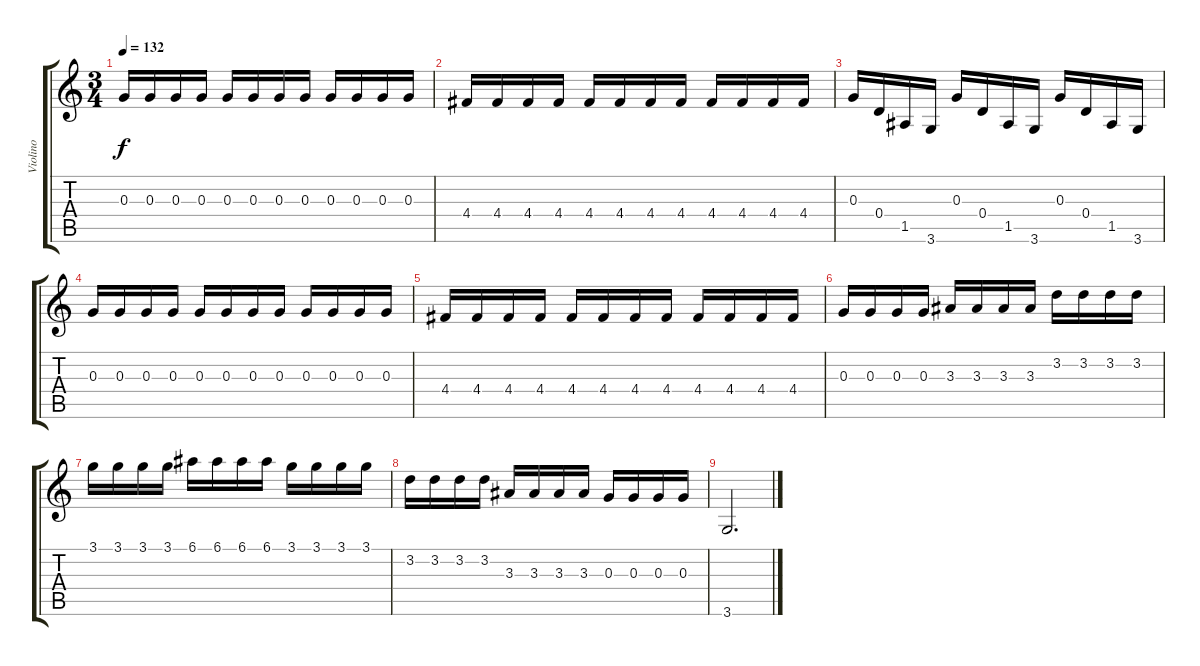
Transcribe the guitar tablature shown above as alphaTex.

\track ("Violino" "Violino") {instrument distortionguitar}
\staff {score tabs}
\tuning (E4 B3 G3 D3 A2 E2) {hide}
\ts (3 4)
\tempo 132
\clef g2
\ks c
0.3.16{dy f} 0.3.16 0.3.16 0.3.16 0.3.16 0.3.16 0.3.16 0.3.16 0.3.16 0.3.16 0.3.16 0.3.16 |
4.4.16 4.4.16 4.4.16 4.4.16 4.4.16 4.4.16 4.4.16 4.4.16 4.4.16 4.4.16 4.4.16 4.4.16 |
0.3.16 0.4.16 1.5.16 3.6.16 0.3.16 0.4.16 1.5.16 3.6.16 0.3.16 0.4.16 1.5.16 3.6.16 |
0.3.16 0.3.16 0.3.16 0.3.16 0.3.16 0.3.16 0.3.16 0.3.16 0.3.16 0.3.16 0.3.16 0.3.16 |
4.4.16 4.4.16 4.4.16 4.4.16 4.4.16 4.4.16 4.4.16 4.4.16 4.4.16 4.4.16 4.4.16 4.4.16 |
0.3.16 0.3.16 0.3.16 0.3.16 3.3.16 3.3.16 3.3.16 3.3.16 3.2.16 3.2.16 3.2.16 3.2.16 |
3.1.16 3.1.16 3.1.16 3.1.16 6.1.16 6.1.16 6.1.16 6.1.16 3.1.16 3.1.16 3.1.16 3.1.16 |
3.2.16 3.2.16 3.2.16 3.2.16 3.3.16 3.3.16 3.3.16 3.3.16 0.3.16 0.3.16 0.3.16 0.3.16 |
3.6.2{d}
